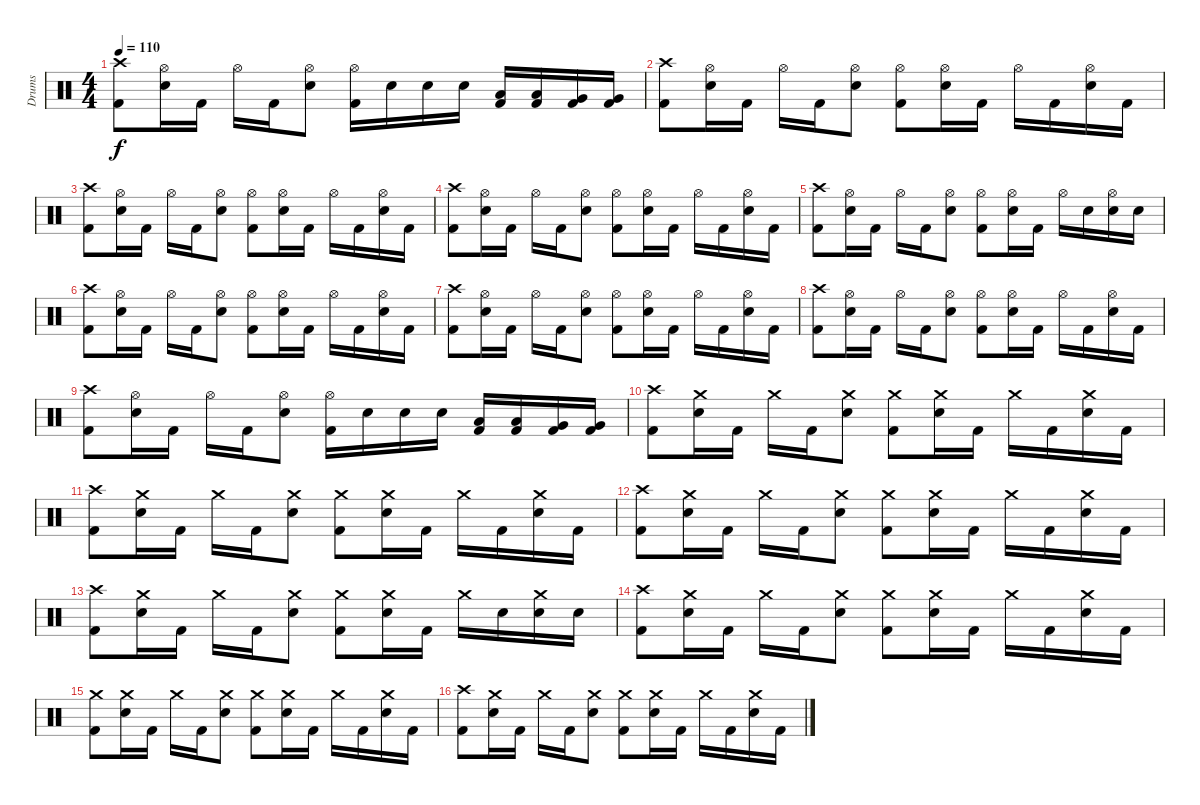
\track ("Drums" "Drums") {instrument percussion}
\staff {score}
\articulation defaults
\ts (4 4)
\tempo 110
\clef neutral
\ks c
("Crash high (hit)" "Kick (hit) 2").8{dy f} ("Hi-Hat (open)" "Snare (hit) 2").16 "Kick (hit) 2".16 "Hi-Hat (open)".16 "Kick (hit) 2".16 ("Hi-Hat (open)" "Snare (hit) 2").8 ("Hi-Hat (open)" "Kick (hit) 2").16 "Snare (hit) 2".16 "Snare (hit) 2".16 "Snare (hit) 2".16 ("Kick (hit) 2" "Low Tom (hit)").16 ("Kick (hit) 2" "Low Tom (hit)").16 ("Kick (hit) 2" "Very Low Tom (hit)").16 ("Kick (hit) 2" "Very Low Tom (hit)").16 |
("Crash high (hit)" "Kick (hit) 2").8 ("Hi-Hat (open)" "Snare (hit) 2").16 "Kick (hit) 2".16 "Hi-Hat (open)".16 "Kick (hit) 2".16 ("Hi-Hat (open)" "Snare (hit) 2").8 ("Hi-Hat (open)" "Kick (hit) 2").8 ("Hi-Hat (open)" "Snare (hit) 2").16 "Kick (hit) 2".16 "Hi-Hat (open)".16 "Kick (hit) 2".16 ("Hi-Hat (open)" "Snare (hit) 2").16 "Kick (hit) 2".16 |
("Crash high (hit)" "Kick (hit) 2").8 ("Hi-Hat (open)" "Snare (hit) 2").16 "Kick (hit) 2".16 "Hi-Hat (open)".16 "Kick (hit) 2".16 ("Hi-Hat (open)" "Snare (hit) 2").8 ("Hi-Hat (open)" "Kick (hit) 2").8 ("Hi-Hat (open)" "Snare (hit) 2").16 "Kick (hit) 2".16 "Hi-Hat (open)".16 "Kick (hit) 2".16 ("Hi-Hat (open)" "Snare (hit) 2").16 "Kick (hit) 2".16 |
("Crash high (hit)" "Kick (hit) 2").8 ("Hi-Hat (open)" "Snare (hit) 2").16 "Kick (hit) 2".16 "Hi-Hat (open)".16 "Kick (hit) 2".16 ("Hi-Hat (open)" "Snare (hit) 2").8 ("Hi-Hat (open)" "Kick (hit) 2").8 ("Hi-Hat (open)" "Snare (hit) 2").16 "Kick (hit) 2".16 "Hi-Hat (open)".16 "Kick (hit) 2".16 ("Hi-Hat (open)" "Snare (hit) 2").16 "Kick (hit) 2".16 |
("Crash high (hit)" "Kick (hit) 2").8 ("Hi-Hat (open)" "Snare (hit) 2").16 "Kick (hit) 2".16 "Hi-Hat (open)".16 "Kick (hit) 2".16 ("Hi-Hat (open)" "Snare (hit) 2").8 ("Hi-Hat (open)" "Kick (hit) 2").8 ("Hi-Hat (open)" "Snare (hit) 2").16 "Kick (hit) 2".16 "Hi-Hat (open)".16 "Snare (hit) 2".16 ("Hi-Hat (open)" "Snare (hit) 2").16 "Snare (hit) 2".16 |
("Crash high (hit)" "Kick (hit) 2").8 ("Hi-Hat (open)" "Snare (hit) 2").16 "Kick (hit) 2".16 "Hi-Hat (open)".16 "Kick (hit) 2".16 ("Hi-Hat (open)" "Snare (hit) 2").8 ("Hi-Hat (open)" "Kick (hit) 2").8 ("Hi-Hat (open)" "Snare (hit) 2").16 "Kick (hit) 2".16 "Hi-Hat (open)".16 "Kick (hit) 2".16 ("Hi-Hat (open)" "Snare (hit) 2").16 "Kick (hit) 2".16 |
("Crash high (hit)" "Kick (hit) 2").8 ("Hi-Hat (open)" "Snare (hit) 2").16 "Kick (hit) 2".16 "Hi-Hat (open)".16 "Kick (hit) 2".16 ("Hi-Hat (open)" "Snare (hit) 2").8 ("Hi-Hat (open)" "Kick (hit) 2").8 ("Hi-Hat (open)" "Snare (hit) 2").16 "Kick (hit) 2".16 "Hi-Hat (open)".16 "Kick (hit) 2".16 ("Hi-Hat (open)" "Snare (hit) 2").16 "Kick (hit) 2".16 |
("Crash high (hit)" "Kick (hit) 2").8 ("Hi-Hat (open)" "Snare (hit) 2").16 "Kick (hit) 2".16 "Hi-Hat (open)".16 "Kick (hit) 2".16 ("Hi-Hat (open)" "Snare (hit) 2").8 ("Hi-Hat (open)" "Kick (hit) 2").8 ("Hi-Hat (open)" "Snare (hit) 2").16 "Kick (hit) 2".16 "Hi-Hat (open)".16 "Kick (hit) 2".16 ("Hi-Hat (open)" "Snare (hit) 2").16 "Kick (hit) 2".16 |
("Crash high (hit)" "Kick (hit) 2").8 ("Hi-Hat (open)" "Snare (hit) 2").16 "Kick (hit) 2".16 "Hi-Hat (open)".16 "Kick (hit) 2".16 ("Hi-Hat (open)" "Snare (hit) 2").8 ("Hi-Hat (open)" "Kick (hit) 2").16 "Snare (hit) 2".16 "Snare (hit) 2".16 "Snare (hit) 2".16 ("Kick (hit) 2" "Low Tom (hit)").16 ("Kick (hit) 2" "Low Tom (hit)").16 ("Kick (hit) 2" "Very Low Tom (hit)").16 ("Kick (hit) 2" "Very Low Tom (hit)").16 |
("Crash high (hit)" "Kick (hit) 2").8 ("Crash medium (hit)" "Snare (hit) 2").16 "Kick (hit) 2".16 "Crash medium (hit)".16 "Kick (hit) 2".16 ("Crash medium (hit)" "Snare (hit) 2").8 ("Crash medium (hit)" "Kick (hit) 2").8 ("Crash medium (hit)" "Snare (hit) 2").16 "Kick (hit) 2".16 "Crash medium (hit)".16 "Kick (hit) 2".16 ("Crash medium (hit)" "Snare (hit) 2").16 "Kick (hit) 2".16 |
("Crash high (hit)" "Kick (hit) 2").8 ("Crash medium (hit)" "Snare (hit) 2").16 "Kick (hit) 2".16 "Crash medium (hit)".16 "Kick (hit) 2".16 ("Crash medium (hit)" "Snare (hit) 2").8 ("Crash medium (hit)" "Kick (hit) 2").8 ("Crash medium (hit)" "Snare (hit) 2").16 "Kick (hit) 2".16 "Crash medium (hit)".16 "Kick (hit) 2".16 ("Crash medium (hit)" "Snare (hit) 2").16 "Kick (hit) 2".16 |
("Crash high (hit)" "Kick (hit) 2").8 ("Crash medium (hit)" "Snare (hit) 2").16 "Kick (hit) 2".16 "Crash medium (hit)".16 "Kick (hit) 2".16 ("Crash medium (hit)" "Snare (hit) 2").8 ("Crash medium (hit)" "Kick (hit) 2").8 ("Crash medium (hit)" "Snare (hit) 2").16 "Kick (hit) 2".16 "Crash medium (hit)".16 "Kick (hit) 2".16 ("Crash medium (hit)" "Snare (hit) 2").16 "Kick (hit) 2".16 |
("Crash high (hit)" "Kick (hit) 2").8 ("Crash medium (hit)" "Snare (hit) 2").16 "Kick (hit) 2".16 "Crash medium (hit)".16 "Kick (hit) 2".16 ("Crash medium (hit)" "Snare (hit) 2").8 ("Crash medium (hit)" "Kick (hit) 2").8 ("Crash medium (hit)" "Snare (hit) 2").16 "Kick (hit) 2".16 "Crash medium (hit)".16 "Snare (hit) 2".16 ("Crash medium (hit)" "Snare (hit) 2").16 "Snare (hit) 2".16 |
("Crash high (hit)" "Kick (hit) 2").8 ("Crash medium (hit)" "Snare (hit) 2").16 "Kick (hit) 2".16 "Crash medium (hit)".16 "Kick (hit) 2".16 ("Crash medium (hit)" "Snare (hit) 2").8 ("Crash medium (hit)" "Kick (hit) 2").8 ("Crash medium (hit)" "Snare (hit) 2").16 "Kick (hit) 2".16 "Crash medium (hit)".16 "Kick (hit) 2".16 ("Crash medium (hit)" "Snare (hit) 2").16 "Kick (hit) 2".16 |
("Crash medium (hit)" "Kick (hit) 2").8 ("Crash medium (hit)" "Snare (hit) 2").16 "Kick (hit) 2".16 "Crash medium (hit)".16 "Kick (hit) 2".16 ("Crash medium (hit)" "Snare (hit) 2").8 ("Crash medium (hit)" "Kick (hit) 2").8 ("Crash medium (hit)" "Snare (hit) 2").16 "Kick (hit) 2".16 "Crash medium (hit)".16 "Kick (hit) 2".16 ("Crash medium (hit)" "Snare (hit) 2").16 "Kick (hit) 2".16 |
("Crash high (hit)" "Kick (hit) 2").8 ("Crash medium (hit)" "Snare (hit) 2").16 "Kick (hit) 2".16 "Crash medium (hit)".16 "Kick (hit) 2".16 ("Crash medium (hit)" "Snare (hit) 2").8 ("Crash medium (hit)" "Kick (hit) 2").8 ("Crash medium (hit)" "Snare (hit) 2").16 "Kick (hit) 2".16 "Crash medium (hit)".16 "Kick (hit) 2".16 ("Crash medium (hit)" "Snare (hit) 2").16 "Kick (hit) 2".16
